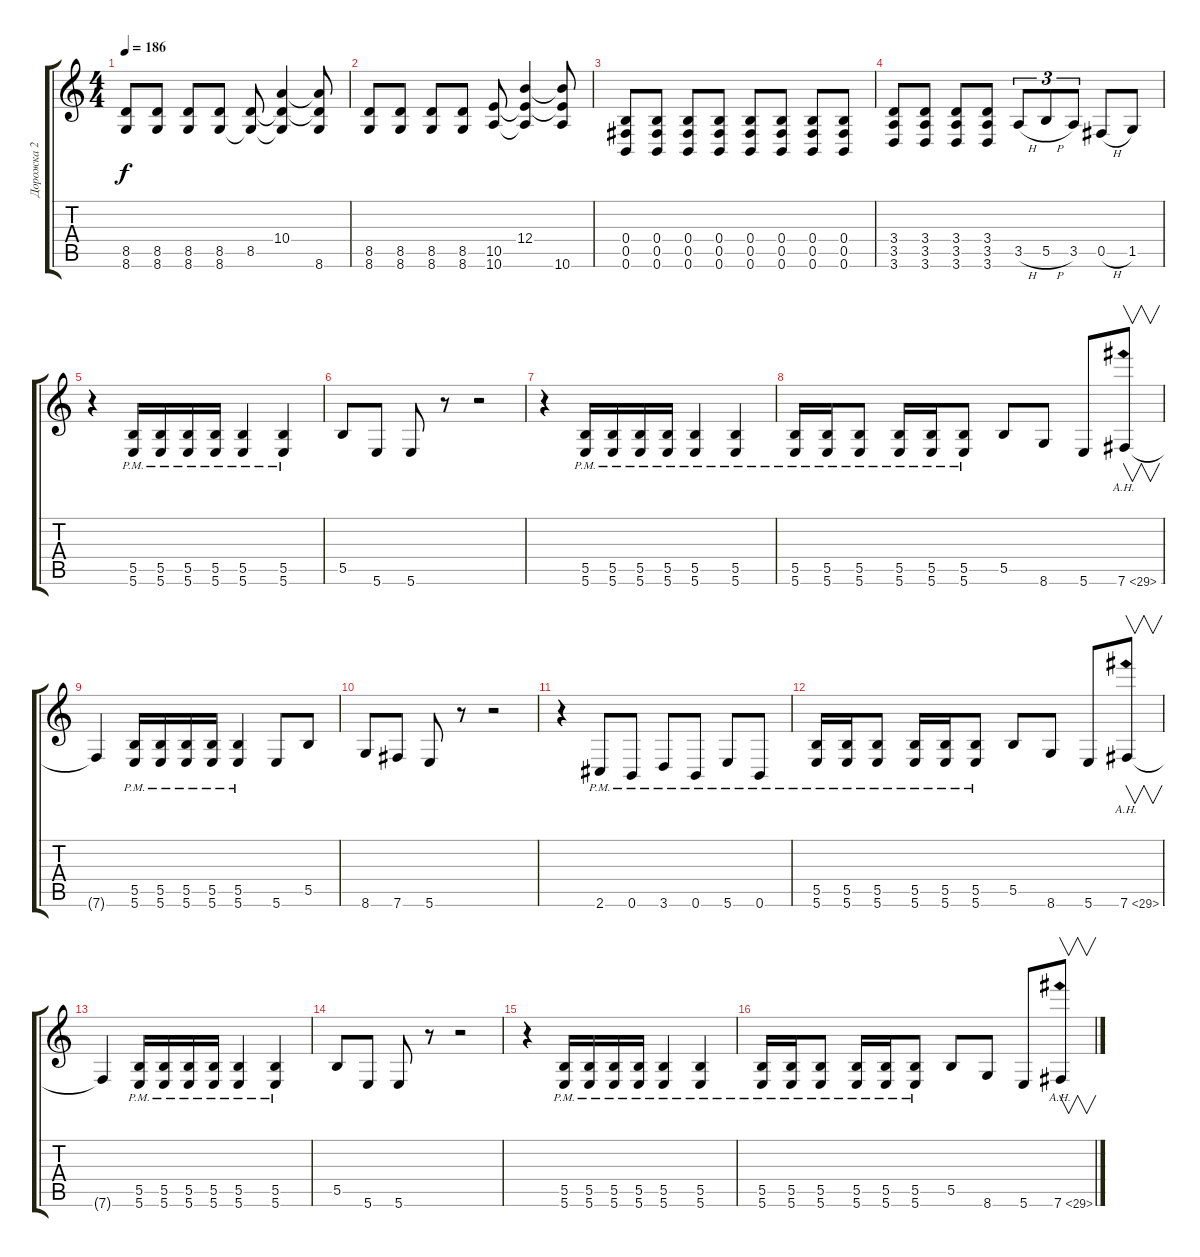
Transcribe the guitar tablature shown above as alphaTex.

\track ("Дорожка 2" "Дорожка 2") {instrument distortionguitar}
\staff {score tabs}
\tuning (Db4 Ab3 E3 B2 Gb2 B1) {hide}
\ts (4 4)
\tempo 186
\clef g2
\ks c
(8.5 8.6).8{dy f} (8.5 8.6).8 (8.5 8.6).8 (8.5 8.6).8 (8.5 8.6{t}).8 (10.4 8.5{t} 8.6{t}).4 (10.4{t} 8.5{t} 8.6).8 |
(8.5 8.6).8 (8.5 8.6).8 (8.5 8.6).8 (8.5 8.6).8 (10.5 10.6).8 (12.4 10.5{t} 10.6{t}).4 (12.4{t} 10.5{t} 10.6).8 |
(0.4 0.5 0.6).8 (0.4 0.5 0.6).8 (0.4 0.5 0.6).8 (0.4 0.5 0.6).8 (0.4 0.5 0.6).8 (0.4 0.5 0.6).8 (0.4 0.5 0.6).8 (0.4 0.5 0.6).8 |
(3.4 3.5 3.6).8 (3.4 3.5 3.6).8 (3.4 3.5 3.6).8 (3.4 3.5 3.6).8 3.5{h}.8{tu (3 2)} 5.5{h}.8{tu (3 2)} 3.5.8{tu (3 2)} 0.5{h}.8 1.5.8 |
r.4 (5.5{pm} 5.6{pm}).16 (5.5{pm} 5.6{pm}).16 (5.5{pm} 5.6{pm}).16 (5.5{pm} 5.6{pm}).16 (5.5{pm} 5.6{pm}).4 (5.5{pm} 5.6{pm}).4 |
5.5.8 5.6.8 5.6.8 r.8 r.2 |
r.4 (5.5{pm} 5.6{pm}).16 (5.5{pm} 5.6{pm}).16 (5.5{pm} 5.6{pm}).16 (5.5{pm} 5.6{pm}).16 (5.5{pm} 5.6{pm}).4 (5.5{pm} 5.6{pm}).4 |
(5.5{pm} 5.6{pm}).16 (5.5{pm} 5.6{pm}).16 (5.5{pm} 5.6{pm}).8 (5.5{pm} 5.6{pm}).16 (5.5{pm} 5.6{pm}).16 (5.5{pm} 5.6{pm}).8 5.5.8 8.6.8 5.6.8 7.6{ah 22}.8{v} |
7.6{t}.4 (5.5{pm} 5.6{pm}).16 (5.5{pm} 5.6{pm}).16 (5.5{pm} 5.6{pm}).16 (5.5{pm} 5.6{pm}).16 (5.5{pm} 5.6{pm}).4 5.6.8 5.5.8 |
8.6.8 7.6.8 5.6.8 r.8 r.2 |
r.4 2.6{pm}.8 0.6{pm}.8 3.6{pm}.8 0.6{pm}.8 5.6{pm}.8 0.6{pm}.8 |
(5.5{pm} 5.6{pm}).16 (5.5{pm} 5.6{pm}).16 (5.5{pm} 5.6{pm}).8 (5.5{pm} 5.6{pm}).16 (5.5{pm} 5.6{pm}).16 (5.5{pm} 5.6{pm}).8 5.5.8 8.6.8 5.6.8 7.6{ah 22}.8{v} |
7.6{t}.4 (5.5{pm} 5.6{pm}).16 (5.5{pm} 5.6{pm}).16 (5.5{pm} 5.6{pm}).16 (5.5{pm} 5.6{pm}).16 (5.5{pm} 5.6{pm}).4 (5.5{pm} 5.6{pm}).4 |
5.5.8 5.6.8 5.6.8 r.8 r.2 |
r.4 (5.5{pm} 5.6{pm}).16 (5.5{pm} 5.6{pm}).16 (5.5{pm} 5.6{pm}).16 (5.5{pm} 5.6{pm}).16 (5.5{pm} 5.6{pm}).4 (5.5{pm} 5.6{pm}).4 |
(5.5{pm} 5.6{pm}).16 (5.5{pm} 5.6{pm}).16 (5.5{pm} 5.6{pm}).8 (5.5{pm} 5.6{pm}).16 (5.5{pm} 5.6{pm}).16 (5.5{pm} 5.6{pm}).8 5.5.8 8.6.8 5.6.8 7.6{ah 22}.8{v}
